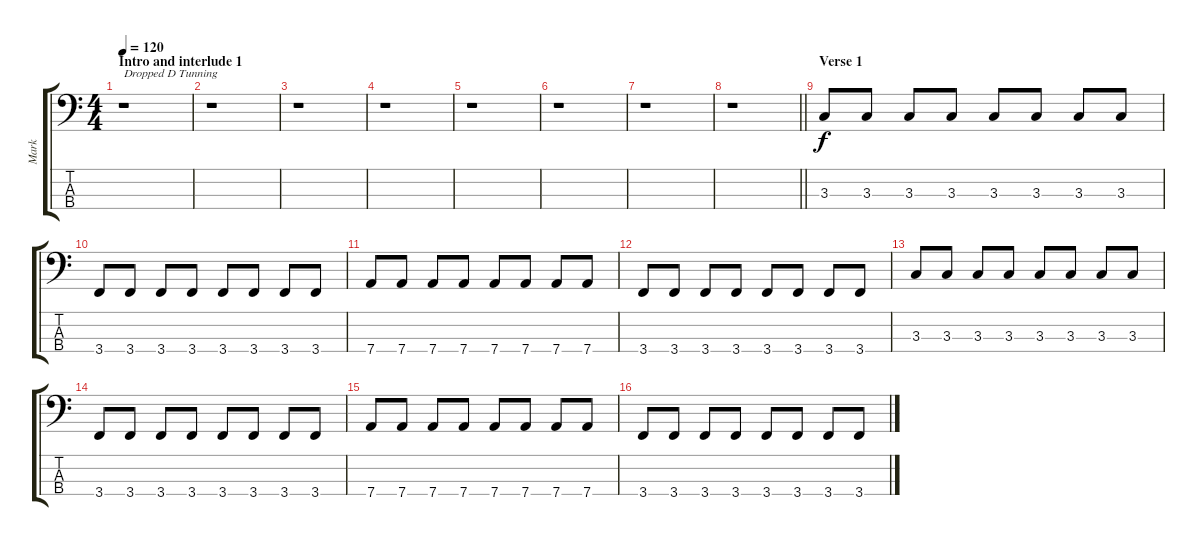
\track ("Mark" "Mark") {instrument electricbassfinger}
\staff {score tabs}
\tuning (G2 D2 A1 D1) {hide}
\ts (4 4)
\section ("" "Intro and interlude 1")
\tempo 120
\clef f4
\ks c
r.1{txt "Dropped D Tunning" dy f instrument electricbassfinger} |
r.1 |
r.1 |
r.1 |
r.1 |
r.1 |
r.1 |
\barLineRight lightlight
r.1 |
\section ("" "Verse 1")
3.3.8 3.3.8 3.3.8 3.3.8 3.3.8 3.3.8 3.3.8 3.3.8 |
3.4.8 3.4.8 3.4.8 3.4.8 3.4.8 3.4.8 3.4.8 3.4.8 |
7.4.8 7.4.8 7.4.8 7.4.8 7.4.8 7.4.8 7.4.8 7.4.8 |
3.4.8 3.4.8 3.4.8 3.4.8 3.4.8 3.4.8 3.4.8 3.4.8 |
3.3.8 3.3.8 3.3.8 3.3.8 3.3.8 3.3.8 3.3.8 3.3.8 |
3.4.8 3.4.8 3.4.8 3.4.8 3.4.8 3.4.8 3.4.8 3.4.8 |
7.4.8 7.4.8 7.4.8 7.4.8 7.4.8 7.4.8 7.4.8 7.4.8 |
3.4.8 3.4.8 3.4.8 3.4.8 3.4.8 3.4.8 3.4.8 3.4.8
